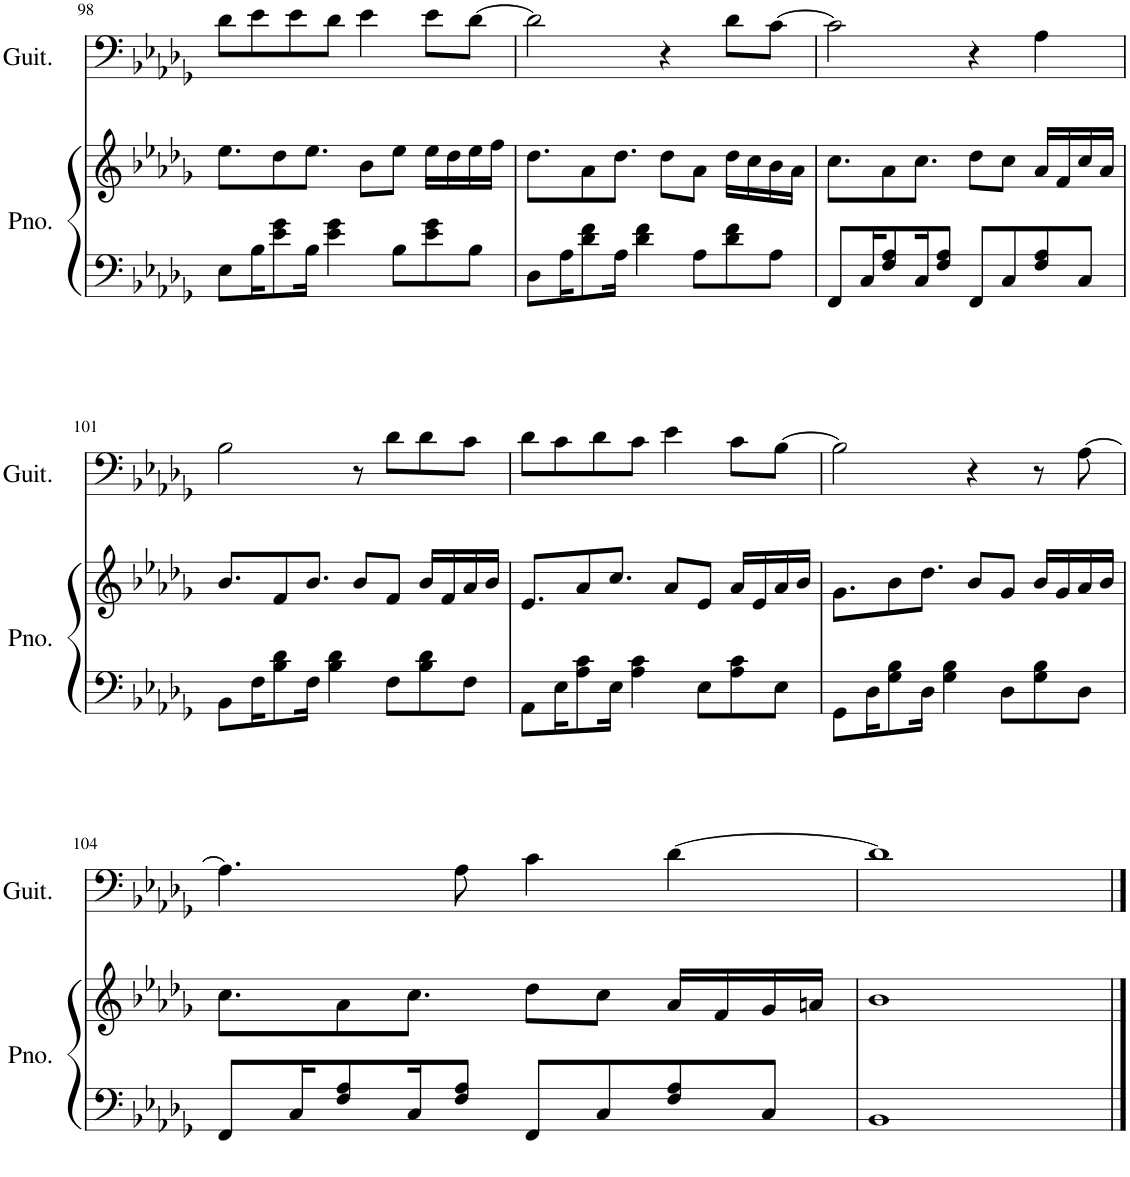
**kern	**kern	**kern
*part2	*part2	*part1
*staff3	*staff2	*staff1
*I"Piano	*	*I"Acoustic Guitar
*I'Pno.	*	*I'Guit.
!!LO:PB:g=z
*clefF4	*clefG2	*clefF4
*k[b-e-a-d-g-]	*k[b-e-a-d-g-]	*k[b-e-a-d-g-]
*M4/4	*M4/4	*M4/4
=98	=98	=98
8E-\L	8.ee-\L	8d-\L
16B-\K	.	8e-\
8e-\ 8g-\	8dd-\	.
.	.	8e-\
16B-\Jk	8.ee-\J	.
4e-\ 4g-\	.	8d-\J
.	8b-\L	4e-\
8B-\L	8ee-\J	.
8e-\ 8g-\	16ee-\LL	8e-\L
.	16dd-\	.
8B-\J	16ee-\	[8d-\J
.	16ff\JJ	.
=99	=99	=99
8D-\L	8.dd-\L	2d-\]
16A-\K	.	.
8d-\ 8f\	8a-\	.
16A-\Jk	8.dd-\J	.
4d-\ 4f\	.	.
.	8dd-\L	4r
8A-\L	8a-\J	.
8d-\ 8f\	16dd-\LL	8d-\L
.	16cc\	.
8A-\J	16b-\	[8c\J
.	16a-\JJ	.
=100	=100	=100
8FF/L	8.cc\L	2c\]
16C/K	.	.
8F/ 8A-/	8a-\	.
16C/K	8.cc\J	.
8F/ 8A-/J	.	.
8FF/L	8dd-\L	4r
8C/	8cc\J	.
8F/ 8A-/	16a-/LL	4A-\
.	16f/	.
8C/J	16cc/	.
.	16a-/JJ	.
!!LO:LB:g=z
=101	=101	=101
8BB-\L	8.b-/L	2B-\
16F\K	.	.
8B-\ 8d-\	8f/	.
16F\Jk	8.b-/J	.
4B-\ 4d-\	.	.
.	8b-/L	8r
8F\L	8f/J	8d-\L
8B-\ 8d-\	16b-/LL	8d-\
.	16f/	.
8F\J	16a-/	8c\J
.	16b-/JJ	.
=102	=102	=102
8AA-\L	8.e-/L	8d-\L
16E-\K	.	8c\
8A-\ 8c\	8a-/	.
.	.	8d-\
16E-\Jk	8.cc/J	.
4A-\ 4c\	.	8c\J
.	8a-/L	4e-\
8E-\L	8e-/J	.
8A-\ 8c\	16a-/LL	8c\L
.	16e-/	.
8E-\J	16a-/	[8B-\J
.	16b-/JJ	.
=103	=103	=103
8GG-\L	8.g-\L	2B-\]
16D-\K	.	.
8G-\ 8B-\	8b-\	.
16D-\Jk	8.dd-\J	.
4G-\ 4B-\	.	.
.	8b-/L	4r
8D-\L	8g-/J	.
8G-\ 8B-\	16b-/LL	8r
.	16g-/	.
8D-\J	16a-/	[8A-\
.	16b-/JJ	.
!!LO:LB:g=z
=104	=104	=104
8FF/L	8.cc\L	4.A-\]
16C/K	.	.
8F/ 8A-/	8a-\	.
16C/K	8.cc\J	.
8F/ 8A-/J	.	8A-\
8FF/L	8dd-\L	4c\
8C/	8cc\J	.
8F/ 8A-/	16a-/LL	[4d-\
.	16f/	.
8C/J	16g-/	.
.	16an/JJ	.
=105	=105	=105
1BB-	1b-	1d-]
==	==	==
*-	*-	*-
